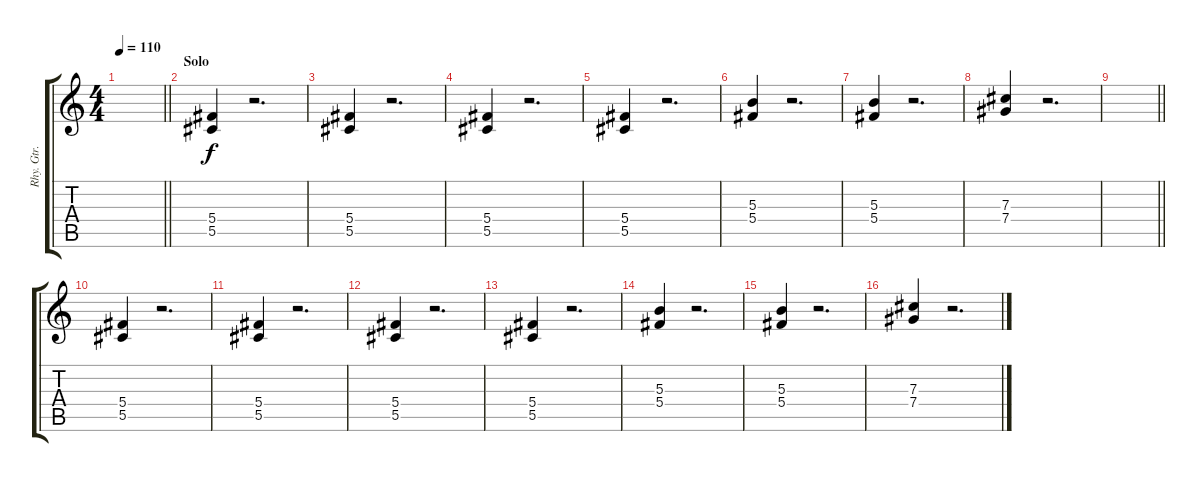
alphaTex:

\track ("Rhy. Gtr. 2" "Rhy. Gtr. ") {instrument distortionguitar}
\staff {score tabs}
\tuning (Eb4 Bb3 Gb3 Db3 Ab2 Eb2) {hide}
\ts (4 4)
\tempo 110
\clef g2
\barLineRight lightlight
\ks c
|
\section ("" "Solo")
(5.4 5.5).4 r.2{d} |
(5.4 5.5).4 r.2{d} |
(5.4 5.5).4 r.2{d} |
(5.4 5.5).4 r.2{d} |
(5.3 5.4).4 r.2{d} |
(5.3 5.4).4 r.2{d} |
(7.3 7.4).4 r.2{d} |
\barLineRight lightlight
|
(5.4 5.5).4 r.2{d} |
(5.4 5.5).4 r.2{d} |
(5.4 5.5).4 r.2{d} |
(5.4 5.5).4 r.2{d} |
(5.3 5.4).4 r.2{d} |
(5.3 5.4).4 r.2{d} |
(7.3 7.4).4 r.2{d}
